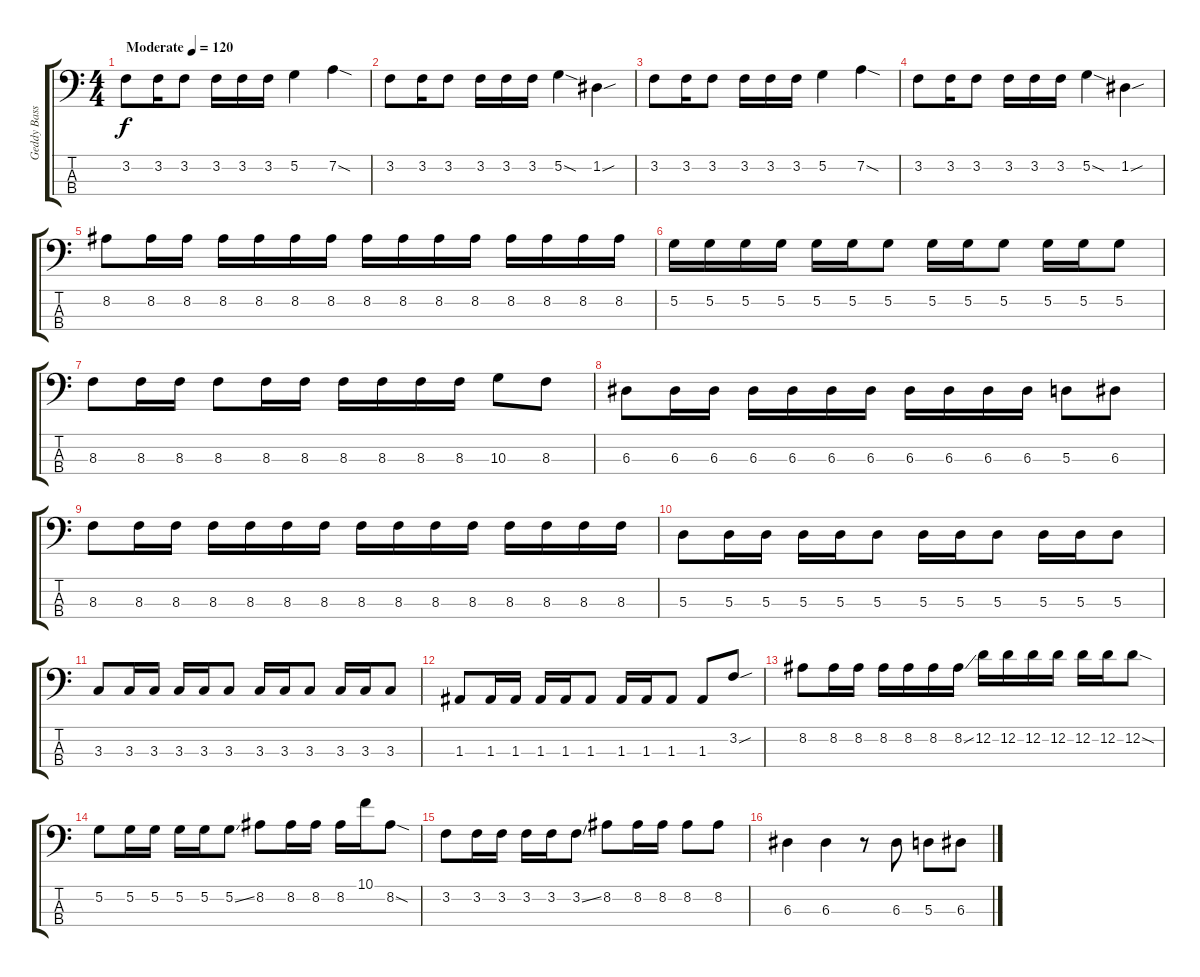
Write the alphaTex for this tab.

\track ("Geddy Bass" "Geddy Bass") {instrument electricbassfinger}
\staff {score tabs}
\tuning (G2 D2 A1 D1) {hide}
\ts (4 4)
\tempo (120 "Moderate")
\clef f4
\ks c
3.2.8{dy f instrument electricbassfinger} 3.2.16 3.2.8 3.2.16 3.2.16 3.2.16 5.2.4 7.2{sod}.4 |
3.2.8 3.2.16 3.2.8 3.2.16 3.2.16 3.2.16 5.2{sod}.4 1.2{sou}.4 |
3.2.8 3.2.16 3.2.8 3.2.16 3.2.16 3.2.16 5.2.4 7.2{sod}.4 |
3.2.8 3.2.16 3.2.8 3.2.16 3.2.16 3.2.16 5.2{sod}.4 1.2{sou}.4 |
8.2.8 8.2.16 8.2.16 8.2.16 8.2.16 8.2.16 8.2.16 8.2.16 8.2.16 8.2.16 8.2.16 8.2.16 8.2.16 8.2.16 8.2.16 |
5.2.16 5.2.16 5.2.16 5.2.16 5.2.16 5.2.16 5.2.8 5.2.16 5.2.16 5.2.8 5.2.16 5.2.16 5.2.8 |
8.3.8 8.3.16 8.3.16 8.3.8 8.3.16 8.3.16 8.3.16 8.3.16 8.3.16 8.3.16 10.3.8 8.3.8 |
6.3.8 6.3.16 6.3.16 6.3.16 6.3.16 6.3.16 6.3.16 6.3.16 6.3.16 6.3.16 6.3.16 5.3.8 6.3.8 |
8.3.8 8.3.16 8.3.16 8.3.16 8.3.16 8.3.16 8.3.16 8.3.16 8.3.16 8.3.16 8.3.16 8.3.16 8.3.16 8.3.16 8.3.16 |
5.3.8 5.3.16 5.3.16 5.3.16 5.3.16 5.3.8 5.3.16 5.3.16 5.3.8 5.3.16 5.3.16 5.3.8 |
3.3.8 3.3.16 3.3.16 3.3.16 3.3.16 3.3.8 3.3.16 3.3.16 3.3.8 3.3.16 3.3.16 3.3.8 |
1.3.8 1.3.16 1.3.16 1.3.16 1.3.16 1.3.8 1.3.16 1.3.16 1.3.8 1.3.8 3.2{sou}.8 |
8.2.8 8.2.16 8.2.16 8.2.16 8.2.16 8.2.16 8.2{ss}.16 12.2.16 12.2.16 12.2.16 12.2.16 12.2.16 12.2.16 12.2{sod}.8 |
5.2.8 5.2.16 5.2.16 5.2.16 5.2.16 5.2{ss}.8 8.2.8 8.2.16 8.2.16 8.2.16 10.1.16 8.2{sod}.8 |
3.2.8 3.2.16 3.2.16 3.2.16 3.2.16 3.2{ss}.8 8.2.8 8.2.16 8.2.16 8.2.8 8.2.8 |
6.3.4 6.3.4 r.8 6.3.8 5.3.8 6.3.8
